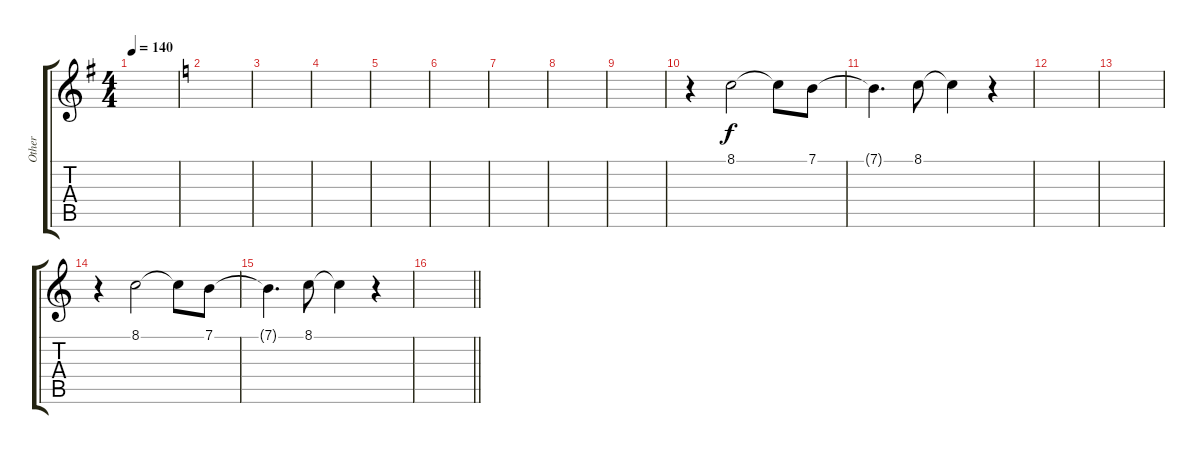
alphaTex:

\track ("Other" "Other") {instrument lead1square}
\staff {score tabs}
\tuning (E4 B3 G3 D3 A2 E2) {hide}
\ts (4 4)
\tempo 140
\clef g2
\ks g
|
\ks c
|
|
|
|
|
|
|
|
r.4 8.1.2 8.1{t}.8 7.1.8 |
7.1{t}.4{d} 8.1.8 8.1{t}.4 r.4 |
|
|
r.4 8.1.2 8.1{t}.8 7.1.8 |
7.1{t}.4{d} 8.1.8 8.1{t}.4 r.4 |
\barLineRight lightlight
